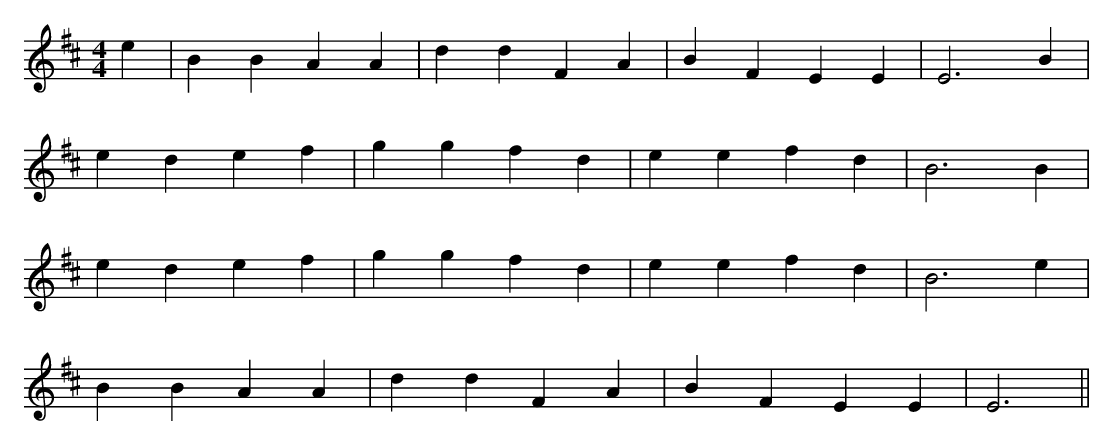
X:1
M:4/4
K:Edor
e2|B2B2A2A2|d2d2F2A2|B2F2E2E2|E6B2|
e2d2e2f2|g2g2f2d2|e2e2f2d2|B6B2|
e2d2e2f2|g2g2f2d2|e2e2f2d2|B6e2|
B2B2A2A2|d2d2F2A2|B2F2E2E2|E6||
